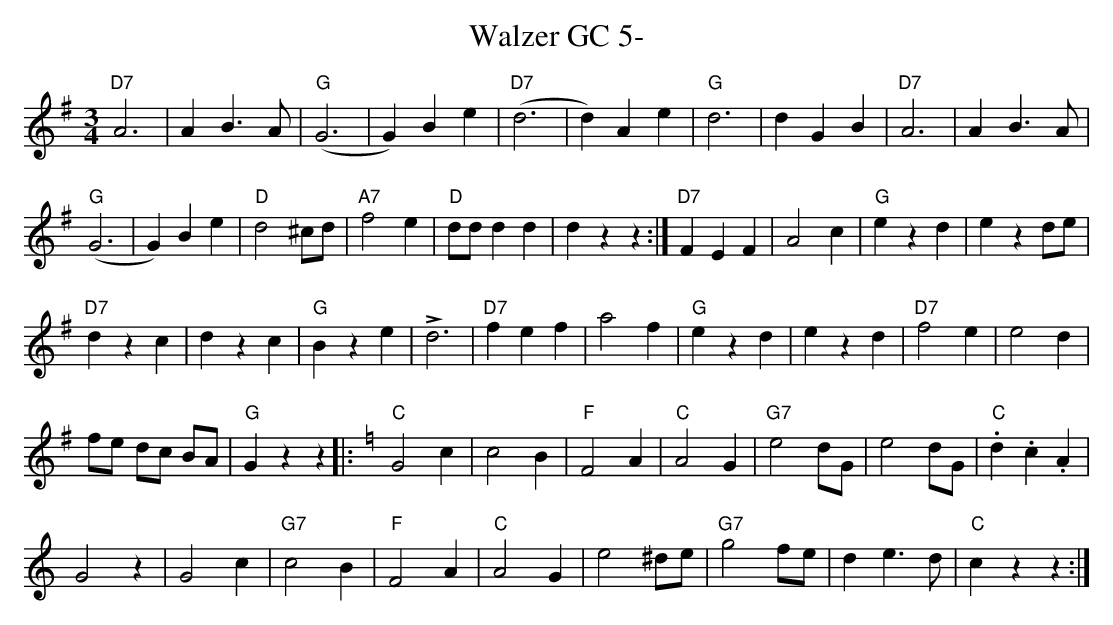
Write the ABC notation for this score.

X:1
T:Walzer GC 5-
M:3/4
L:1/4
K:Gmaj
"D7"A3 | AB>A | "G"(G3 | G)Be | "D7"(d3 | d)Ae | "G"d3 | dGB | "D7"A3 | AB>A |
"G"(G3 | G)Be | "D"d2 ^c/2d/2 | "A7"f2e | "D"d/2d/2 dd | d zz :|"D7"FEF | A2c | "G"ezd | ezd/2e/2 |
"D7"dzc | dzc | "G"Bze | !>!d3 | "D7"fef | a2f | "G"ezd | ezd | "D7"f2e | e2d |
f/2e/2 d/2c/2 B/2A/2 | "G"Gzz |: [K:Cmaj] "C"G2c | c2B | "F"F2A | "C"A2G | "G7"e2 d/2G/2 | e2 d/2G/2 | "C".d.c.A |
G2z | G2c | "G7"c2B | "F"F2A | "C"A2G | e2 ^d/2e/2 | "G7"g2 f/2e/2 | de>d | "C"czz :|
